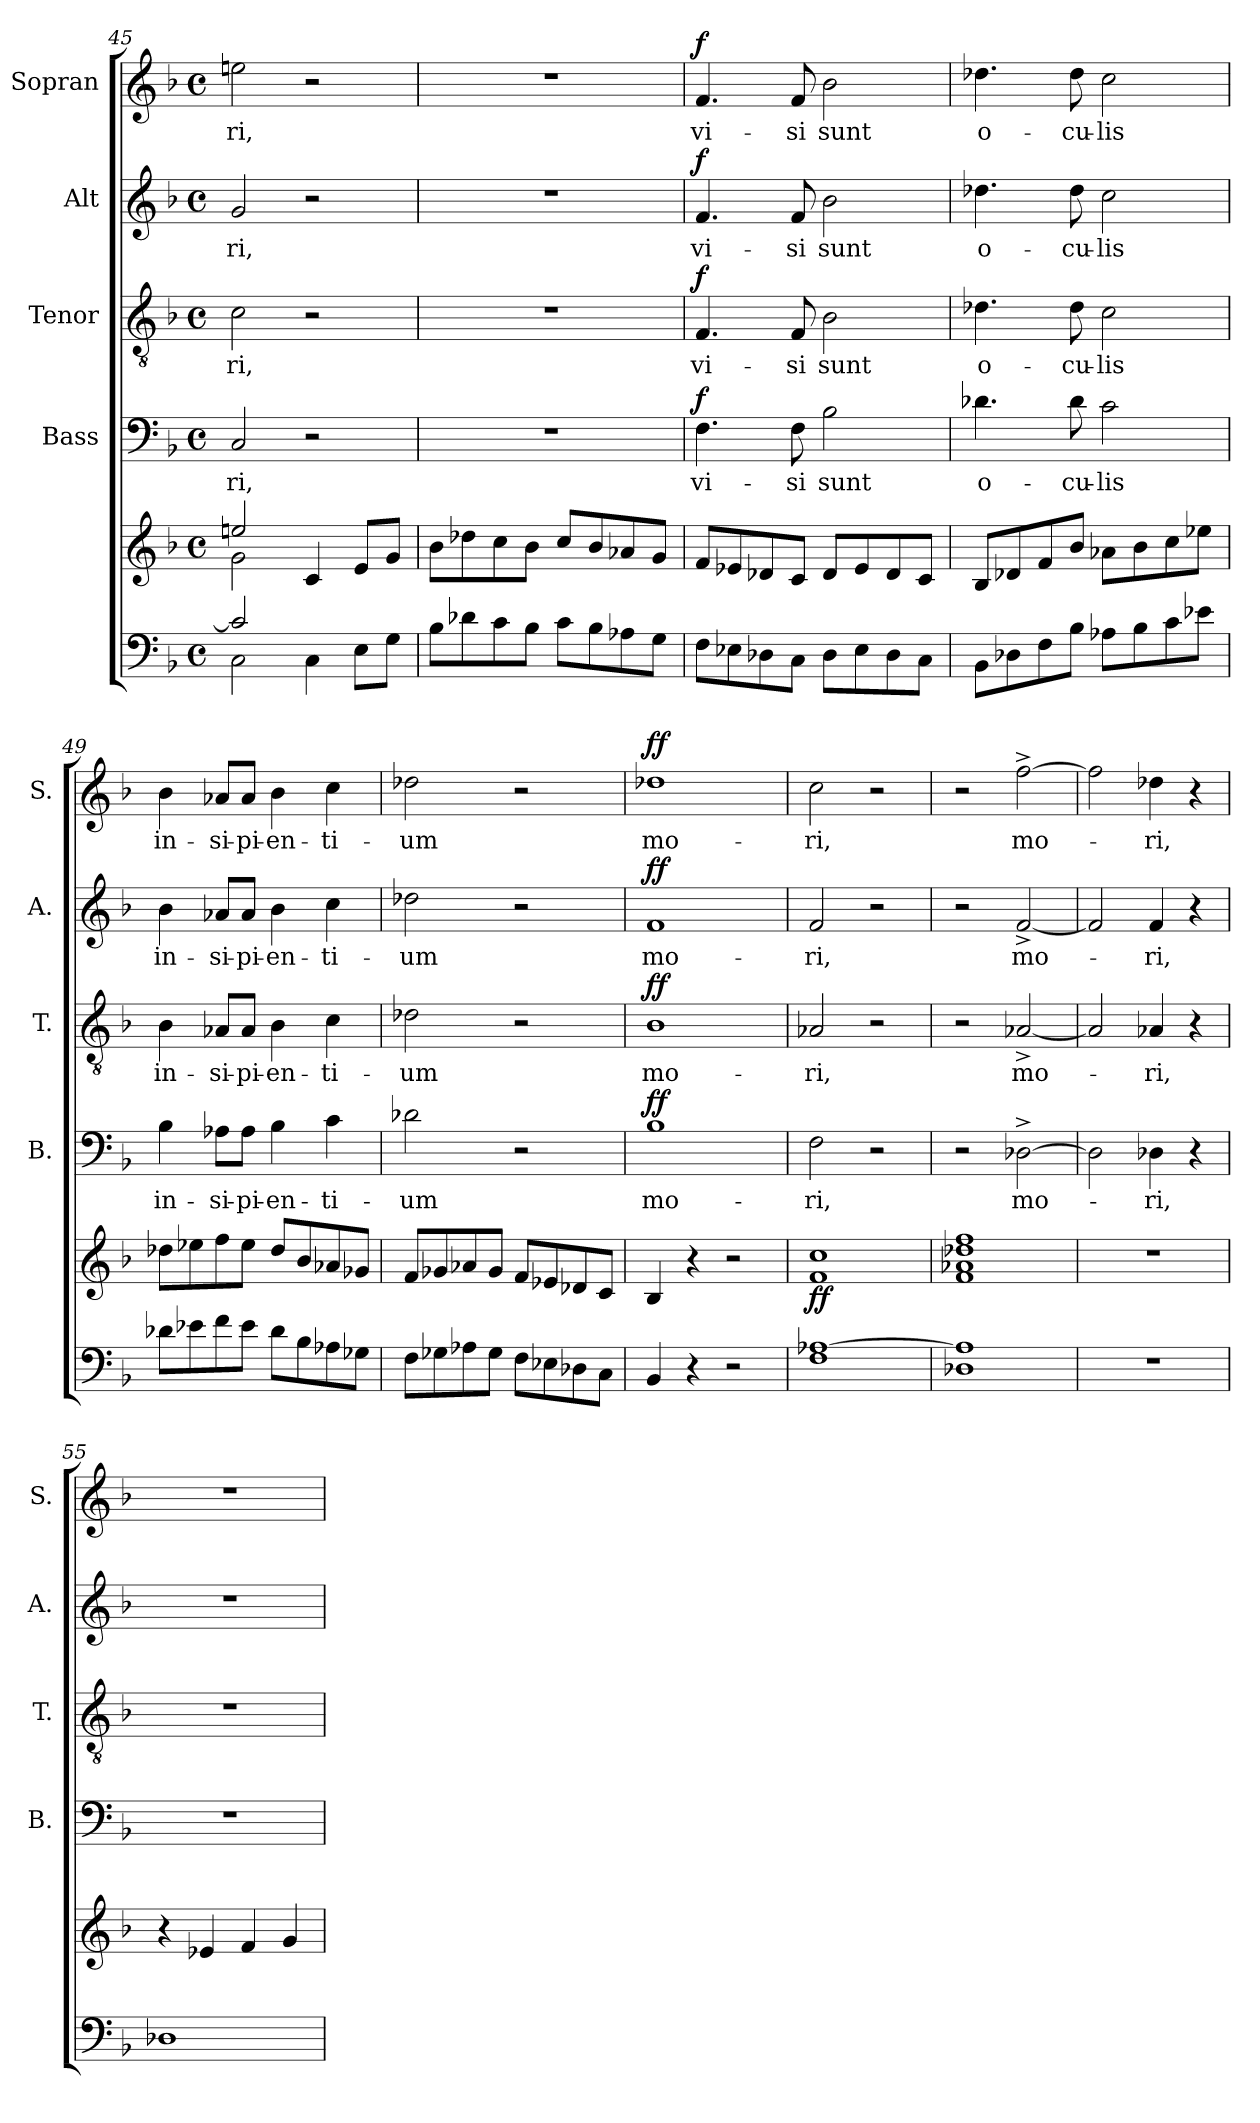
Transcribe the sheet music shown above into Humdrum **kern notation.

**kern	**kern	**dynam	**kern	**text	**dynam	**kern	**text	**dynam	**kern	**text	**dynam	**kern	**text	**dynam
*part5	*part5	*part5	*part4	*part4	*part4	*part3	*part3	*part3	*part2	*part2	*part2	*part1	*part1	*part1
*staff6	*staff5	*staff5/6	*staff4	*staff4	*staff4	*staff3	*staff3	*staff3	*staff2	*staff2	*staff2	*staff1	*staff1	*staff1
*	*	*	*I"Bass	*	*	*I"Tenor	*	*	*I"Alt	*	*	*I"Sopran	*	*
*	*	*	*I'B.	*	*	*I'T.	*	*	*I'A.	*	*	*I'S.	*	*
*clefF4	*clefG2	*	*clefF4	*	*	*clefGv2	*	*	*clefG2	*	*	*clefG2	*	*
*k[b-]	*k[b-]	*	*k[b-]	*	*	*k[b-]	*	*	*k[b-]	*	*	*k[b-]	*	*
*F:	*F:	*	*F:	*	*	*F:	*	*	*F:	*	*	*F:	*	*
*M4/4	*M4/4	*	*M4/4	*	*	*M4/4	*	*	*M4/4	*	*	*M4/4	*	*
*met(c)	*met(c)	*	*met(c)	*	*	*met(c)	*	*	*met(c)	*	*	*met(c)	*	*
=45	=45	=45	=45	=45	=45	=45	=45	=45	=45	=45	=45	=45	=45	=45
*^	*^	*	*	*	*	*	*	*	*	*	*	*	*	*
!	!	!	!	!	!	!LO:LY:b	!	!	!LO:LY:b	!	!	!LO:LY:b	!	!	!LO:LY:b	!
2c/]	2C\	2een/	2g\	.	2C/	-ri,	.	2c\	-ri,	.	2g/	-ri,	.	2een\	-ri,	.
2ryy	4C\	4c/	2ryy	.	2r	.	.	2r	.	.	2r	.	.	2r	.	.
.	8E\L	8e/L	.	.	.	.	.	.	.	.	.	.	.	.	.	.
.	8G\J	8g/J	.	.	.	.	.	.	.	.	.	.	.	.	.	.
*v	*v	*	*	*	*	*	*	*	*	*	*	*	*	*	*	*
*	*v	*v	*	*	*	*	*	*	*	*	*	*	*	*	*
=46	=46	=46	=46	=46	=46	=46	=46	=46	=46	=46	=46	=46	=46	=46
8B-\L	8b-\L	.	1r	.	.	1r	.	.	1r	.	.	1r	.	.
8d-X\	8dd-X\	.	.	.	.	.	.	.	.	.	.	.	.	.
8c\	8cc\	.	.	.	.	.	.	.	.	.	.	.	.	.
8B-\J	8b-\J	.	.	.	.	.	.	.	.	.	.	.	.	.
8c\L	8cc/L	.	.	.	.	.	.	.	.	.	.	.	.	.
8B-\	8b-/	.	.	.	.	.	.	.	.	.	.	.	.	.
8A-X\	8a-X/	.	.	.	.	.	.	.	.	.	.	.	.	.
8G\J	8g/J	.	.	.	.	.	.	.	.	.	.	.	.	.
=47	=47	=47	=47	=47	=47	=47	=47	=47	=47	=47	=47	=47	=47	=47
!	!	!	!	!LO:LY:b	!LO:DY:a	!	!LO:LY:b	!LO:DY:a	!	!LO:LY:b	!LO:DY:a	!	!LO:LY:b	!LO:DY:a
8F\L	8f/L	.	4.F\	vi-	f	4.F/	vi-	f	4.f/	vi-	f	4.f/	vi-	f
8E-X\	8e-X/	.	.	.	.	.	.	.	.	.	.	.	.	.
8D-X\	8d-X/	.	.	.	.	.	.	.	.	.	.	.	.	.
!	!	!	!	!LO:LY:b	!	!	!LO:LY:b	!	!	!LO:LY:b	!	!	!LO:LY:b	!
8C\J	8c/J	.	8F\	-si	.	8F/	-si	.	8f/	-si	.	8f/	-si	.
!	!	!	!	!LO:LY:b	!	!	!LO:LY:b	!	!	!LO:LY:b	!	!	!LO:LY:b	!
8D-\L	8d-/L	.	2B-\	sunt	.	2B-\	sunt	.	2b-\	sunt	.	2b-\	sunt	.
8E-\	8e-/	.	.	.	.	.	.	.	.	.	.	.	.	.
8D-\	8d-/	.	.	.	.	.	.	.	.	.	.	.	.	.
8C\J	8c/J	.	.	.	.	.	.	.	.	.	.	.	.	.
!!LO:LB:g=z
=48	=48	=48	=48	=48	=48	=48	=48	=48	=48	=48	=48	=48	=48	=48
!	!	!	!	!LO:LY:b	!	!	!LO:LY:b	!	!	!LO:LY:b	!	!	!LO:LY:b	!
8BB-\L	8B-/L	.	4.d-X\	o-	.	4.d-X\	o-	.	4.dd-X\	o-	.	4.dd-X\	o-	.
8D-X\	8d-X/	.	.	.	.	.	.	.	.	.	.	.	.	.
8F\	8f/	.	.	.	.	.	.	.	.	.	.	.	.	.
!	!	!	!	!LO:LY:b	!	!	!LO:LY:b	!	!	!LO:LY:b	!	!	!LO:LY:b	!
8B-\J	8b-/J	.	8d-\	-cu-	.	8d-\	-cu-	.	8dd-\	-cu-	.	8dd-\	-cu-	.
!	!	!	!	!LO:LY:b	!	!	!LO:LY:b	!	!	!LO:LY:b	!	!	!LO:LY:b	!
8A-X\L	8a-X\L	.	2c\	-lis	.	2c\	-lis	.	2cc\	-lis	.	2cc\	-lis	.
8B-\	8b-\	.	.	.	.	.	.	.	.	.	.	.	.	.
8c\	8cc\	.	.	.	.	.	.	.	.	.	.	.	.	.
8e-X\J	8ee-X\J	.	.	.	.	.	.	.	.	.	.	.	.	.
=49	=49	=49	=49	=49	=49	=49	=49	=49	=49	=49	=49	=49	=49	=49
!	!	!	!	!LO:LY:b	!	!	!LO:LY:b	!	!	!LO:LY:b	!	!	!LO:LY:b	!
8d-X\L	8dd-X\L	.	4B-\	in-	.	4B-\	in-	.	4b-\	in-	.	4b-\	in-	.
8e-X\	8ee-X\	.	.	.	.	.	.	.	.	.	.	.	.	.
!	!	!	!	!LO:LY:b	!	!	!LO:LY:b	!	!	!LO:LY:b	!	!	!LO:LY:b	!
8f\	8ff\	.	8A-X\L	-si-	.	8A-X/L	-si-	.	8a-X/L	-si-	.	8a-X/L	-si-	.
!	!	!	!	!LO:LY:b	!	!	!LO:LY:b	!	!	!LO:LY:b	!	!	!LO:LY:b	!
8e-\J	8ee-\J	.	8A-\J	-pi-	.	8A-/J	-pi-	.	8a-/J	-pi-	.	8a-/J	-pi-	.
!	!	!	!	!LO:LY:b	!	!	!LO:LY:b	!	!	!LO:LY:b	!	!	!LO:LY:b	!
8d-\L	8dd-/L	.	4B-\	-en-	.	4B-\	-en-	.	4b-\	-en-	.	4b-\	-en-	.
8B-\	8b-/	.	.	.	.	.	.	.	.	.	.	.	.	.
!	!	!	!	!LO:LY:b	!	!	!LO:LY:b	!	!	!LO:LY:b	!	!	!LO:LY:b	!
8A-X\	8a-X/	.	4c\	-ti-	.	4c\	-ti-	.	4cc\	-ti-	.	4cc\	-ti-	.
8G-X\J	8g-X/J	.	.	.	.	.	.	.	.	.	.	.	.	.
=50	=50	=50	=50	=50	=50	=50	=50	=50	=50	=50	=50	=50	=50	=50
!	!	!	!	!LO:LY:b	!	!	!LO:LY:b	!	!	!LO:LY:b	!	!	!LO:LY:b	!
8F\L	8f/L	.	2d-X\	-um	.	2d-X\	-um	.	2dd-X\	-um	.	2dd-X\	-um	.
8G-X\	8g-X/	.	.	.	.	.	.	.	.	.	.	.	.	.
8A-X\	8a-X/	.	.	.	.	.	.	.	.	.	.	.	.	.
8G-\J	8g-/J	.	.	.	.	.	.	.	.	.	.	.	.	.
8F\L	8f/L	.	2r	.	.	2r	.	.	2r	.	.	2r	.	.
8E-X\	8e-X/	.	.	.	.	.	.	.	.	.	.	.	.	.
8D-X\	8d-X/	.	.	.	.	.	.	.	.	.	.	.	.	.
8C\J	8c/J	.	.	.	.	.	.	.	.	.	.	.	.	.
=51	=51	=51	=51	=51	=51	=51	=51	=51	=51	=51	=51	=51	=51	=51
!	!	!	!	!LO:LY:b	!LO:DY:a	!	!LO:LY:b	!LO:DY:a	!	!LO:LY:b	!LO:DY:a	!	!LO:LY:b	!LO:DY:a
4BB-/	4B-/	.	1B-	mo-	ff	1B-	mo-	ff	1f	mo-	ff	1dd-X	mo-	ff
4r	4r	.	.	.	.	.	.	.	.	.	.	.	.	.
2r	2r	.	.	.	.	.	.	.	.	.	.	.	.	.
!!LO:PB:g=z
=52	=52	=52	=52	=52	=52	=52	=52	=52	=52	=52	=52	=52	=52	=52
!	!	!LO:DY:b	!	!LO:LY:b	!	!	!LO:LY:b	!	!	!LO:LY:b	!	!	!LO:LY:b	!
1F [1A-X	1f 1cc	ff	2F\	-ri,	.	2A-X/	-ri,	.	2f/	-ri,	.	2cc\	-ri,	.
.	.	.	2r	.	.	2r	.	.	2r	.	.	2r	.	.
=53	=53	=53	=53	=53	=53	=53	=53	=53	=53	=53	=53	=53	=53	=53
1D-X 1A-]	1f 1a-X 1dd-X 1ff	.	2r	.	.	2r	.	.	2r	.	.	2r	.	.
!	!	!	!	!LO:LY:b	!	!	!LO:LY:b	!	!	!LO:LY:b	!	!	!LO:LY:b	!
.	.	.	[2D-X^>\	mo-	.	[2A-X^>/	mo-	.	[2f^>/	mo-	.	[2ff^>\	mo-	.
=54	=54	=54	=54	=54	=54	=54	=54	=54	=54	=54	=54	=54	=54	=54
1r	1r	.	2D-\]	.	.	2A-/]	.	.	2f/]	.	.	2ff\]	.	.
!	!	!	!	!LO:LY:b	!	!	!LO:LY:b	!	!	!LO:LY:b	!	!	!LO:LY:b	!
.	.	.	4D-X\	-ri,	.	4A-X/	-ri,	.	4f/	-ri,	.	4dd-X\	-ri,	.
.	.	.	4r	.	.	4r	.	.	4r	.	.	4r	.	.
=55	=55	=55	=55	=55	=55	=55	=55	=55	=55	=55	=55	=55	=55	=55
1D-X	4r	.	1r	.	.	1r	.	.	1r	.	.	1r	.	.
.	4e-X/	.	.	.	.	.	.	.	.	.	.	.	.	.
.	4f/	.	.	.	.	.	.	.	.	.	.	.	.	.
.	4g/	.	.	.	.	.	.	.	.	.	.	.	.	.
=	=	=	=	=	=	=	=	=	=	=	=	=	=	=
*-	*-	*-	*-	*-	*-	*-	*-	*-	*-	*-	*-	*-	*-	*-
